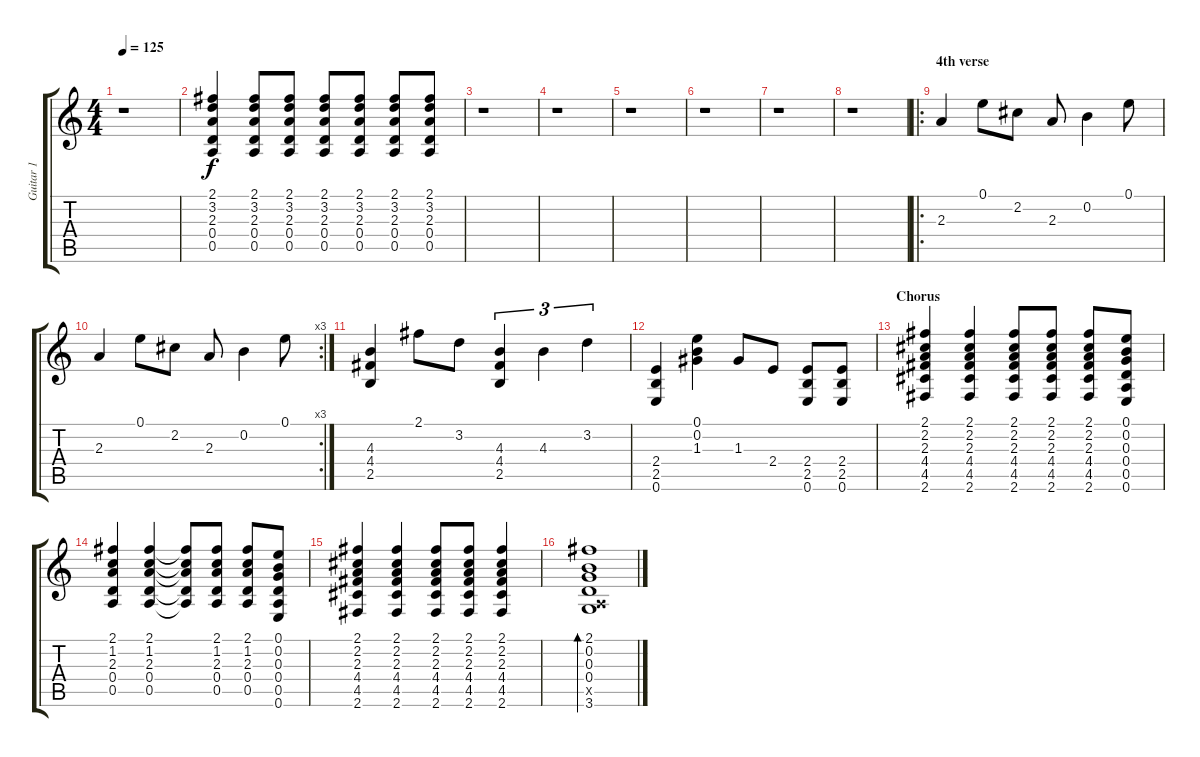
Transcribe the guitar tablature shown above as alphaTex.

\track ("Guitar 1" "Guitar 1") {instrument electricguitarclean}
\staff {score tabs}
\tuning (E4 B3 G3 D3 A2 E2) {hide}
\ts (4 4)
\tempo 125
\clef g2
\ks c
r.1{dy f} |
(2.1 3.2 2.3 0.4 0.5).4 (2.1 3.2 2.3 0.4 0.5).8 (2.1 3.2 2.3 0.4 0.5).8 (2.1 3.2 2.3 0.4 0.5).8 (2.1 3.2 2.3 0.4 0.5).8 (2.1 3.2 2.3 0.4 0.5).8 (2.1 3.2 2.3 0.4 0.5).8 |
r.1 |
r.1 |
r.1 |
r.1 |
r.1 |
r.1 |
\ro
\section ("" "4th verse")
2.3.4 0.1.8 2.2.8 2.3.8 0.2.4 0.1.8 |
\rc 3
2.3.4 0.1.8 2.2.8 2.3.8 0.2.4 0.1.8 |
(4.3 4.4 2.5).4 2.1.8 3.2.8 (4.3 4.4 2.5).4{tu (3 2)} 4.3.4{tu (3 2)} 3.2.4{tu (3 2)} |
(2.4 2.5 0.6).4 (0.1 0.2 1.3).4 1.3.8 2.4.8 (2.4 2.5 0.6).8 (2.4 2.5 0.6).8 |
\section ("" "Chorus")
(2.1 2.2 2.3 4.4 4.5 2.6).4 (2.1 2.2 2.3 4.4 4.5 2.6).4 (2.1 2.2 2.3 4.4 4.5 2.6).8 (2.1 2.2 2.3 4.4 4.5 2.6).8 (2.1 2.2 2.3 4.4 4.5 2.6).8 (0.1 0.2 0.3 0.4 0.5 0.6).8 |
(2.1 1.2 2.3 0.4 0.5).4 (2.1 1.2 2.3 0.4 0.5).4 (2.1{t} 1.2{t} 2.3{t} 0.4{t} 0.5{t}).8 (2.1 1.2 2.3 0.4 0.5).8 (2.1 1.2 2.3 0.4 0.5).8 (0.1 0.2 0.3 0.4 0.5 0.6).8 |
(2.1 2.2 2.3 4.4 4.5 2.6).4 (2.1 2.2 2.3 4.4 4.5 2.6).4 (2.1 2.2 2.3 4.4 4.5 2.6).8 (2.1 2.2 2.3 4.4 4.5 2.6).8 (2.1 2.2 2.3 4.4 4.5 2.6).4 |
(2.1 0.2 0.3 0.4 0.5{x} 3.6).1{bd 60}
